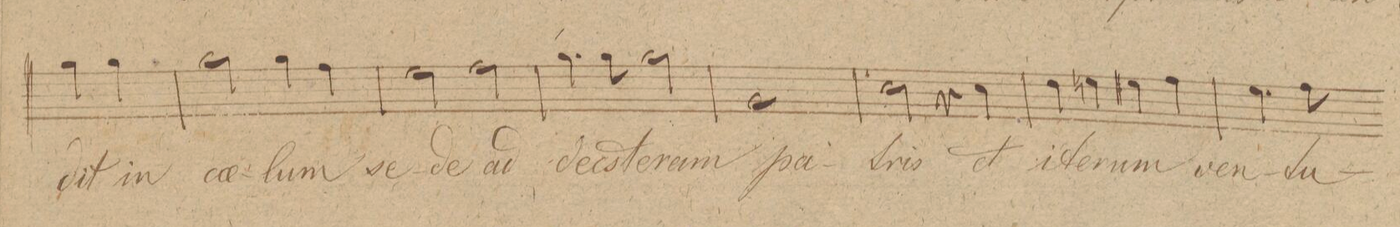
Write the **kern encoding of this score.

**kern	**text	**dynam
*I"Baſso.	*	*
*clefF4	*	*
*k[f#c#g#]	*	*
*met(c|)	*	*
*M2/2	*	*
4B\	-dit	.
4B\	in	.
=113	=113	=113
2B\	cae-	.
4B\	-lum	.
4A\	se-	.
=114	=114	=114
2G#\	-de	.
2A\	ad	.
=115	=115	=115
4.B\	decs-	.
8B\	-te-	.
2B\	-ram	.
=116	=116	=116
1BB	pa-	.
=117	=117	=117
2E\	-tris	.
4r	.	.
4E\	et	.
=118	=118	=118
4F#\	i-	.
4Gn\	-te-	.
4G#X\	-rum	.
4A\	ven-	.
=119	=119	=119
4.G#\	-tu-	.
8A\	.	.
*-	*-	*-
